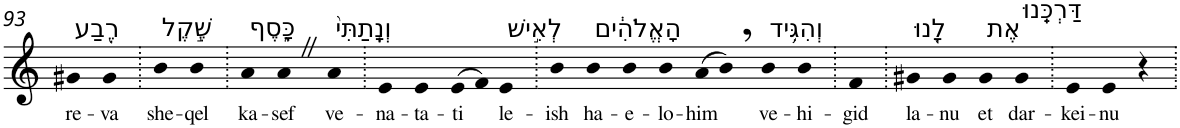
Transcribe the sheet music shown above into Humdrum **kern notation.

**kern	**text
*part1	*part1
*staff1	*staff1
*I"Piano	*
*I'Pno	*
!!LO:PB:g=z
*clefG2	*
*k[]	*
=93	=93
!LO:TX:a:t=רֶ֖בַע	!
!	!LO:LY:b
4g#X	re-
!	!LO:LY:b
4g#	-va
=94.	=94.
!LO:TX:a:t=שֶׁ֣קֶל	!
!	!LO:LY:b
4b	she-
!	!LO:LY:b
4b	-qel
=95.	=95.
!LO:TX:a:t=כָּ֑סֶף	!
!	!LO:LY:b
4a	ka-
!	!LO:LY:b
4aZ	-sef
!LO:TX:a:t=וְנָֽתַתִּי֙	!
!	!LO:LY:b
4a	ve-
=96.	=96.
!	!LO:LY:b
4e	-na-
!	!LO:LY:b
4e	-ta-
!	!LO:LY:b
(>8e	-ti
8f)	.
!LO:TX:a:t=לְאִ֣ישׁ	!
!	!LO:LY:b
4e	le-
=97.	=97.
!	!LO:LY:b
4b	-ish
!LO:TX:a:t=הָאֱלֹהִ֔ים	!
!	!LO:LY:b
4b	ha-
!	!LO:LY:b
4b	-e-
!	!LO:LY:b
4b	-lo-
!	!LO:LY:b
(>8a	-him
8b,)	.
!LO:TX:a:t=וְהִגִּ֥יד	!
!	!LO:LY:b
4b	ve-
!	!LO:LY:b
4b	-hi-
=98.	=98.
!	!LO:LY:b
4f	-gid
=99.	=99.
!LO:TX:a:t=לָ֖נוּ	!
!	!LO:LY:b
4g#X	la-
!	!LO:LY:b
4g#	-nu
!LO:TX:a:t=אֶת	!
!	!LO:LY:b
4g#	et
!LO:TX:a:t=דַּרְכֵּֽנוּ	!
!	!LO:LY:b
4g#	dar-
=100.	=100.
!	!LO:LY:b
4e	-kei-
!	!LO:LY:b
4e	-nu
4r	.
=.	=.
*-	*-
